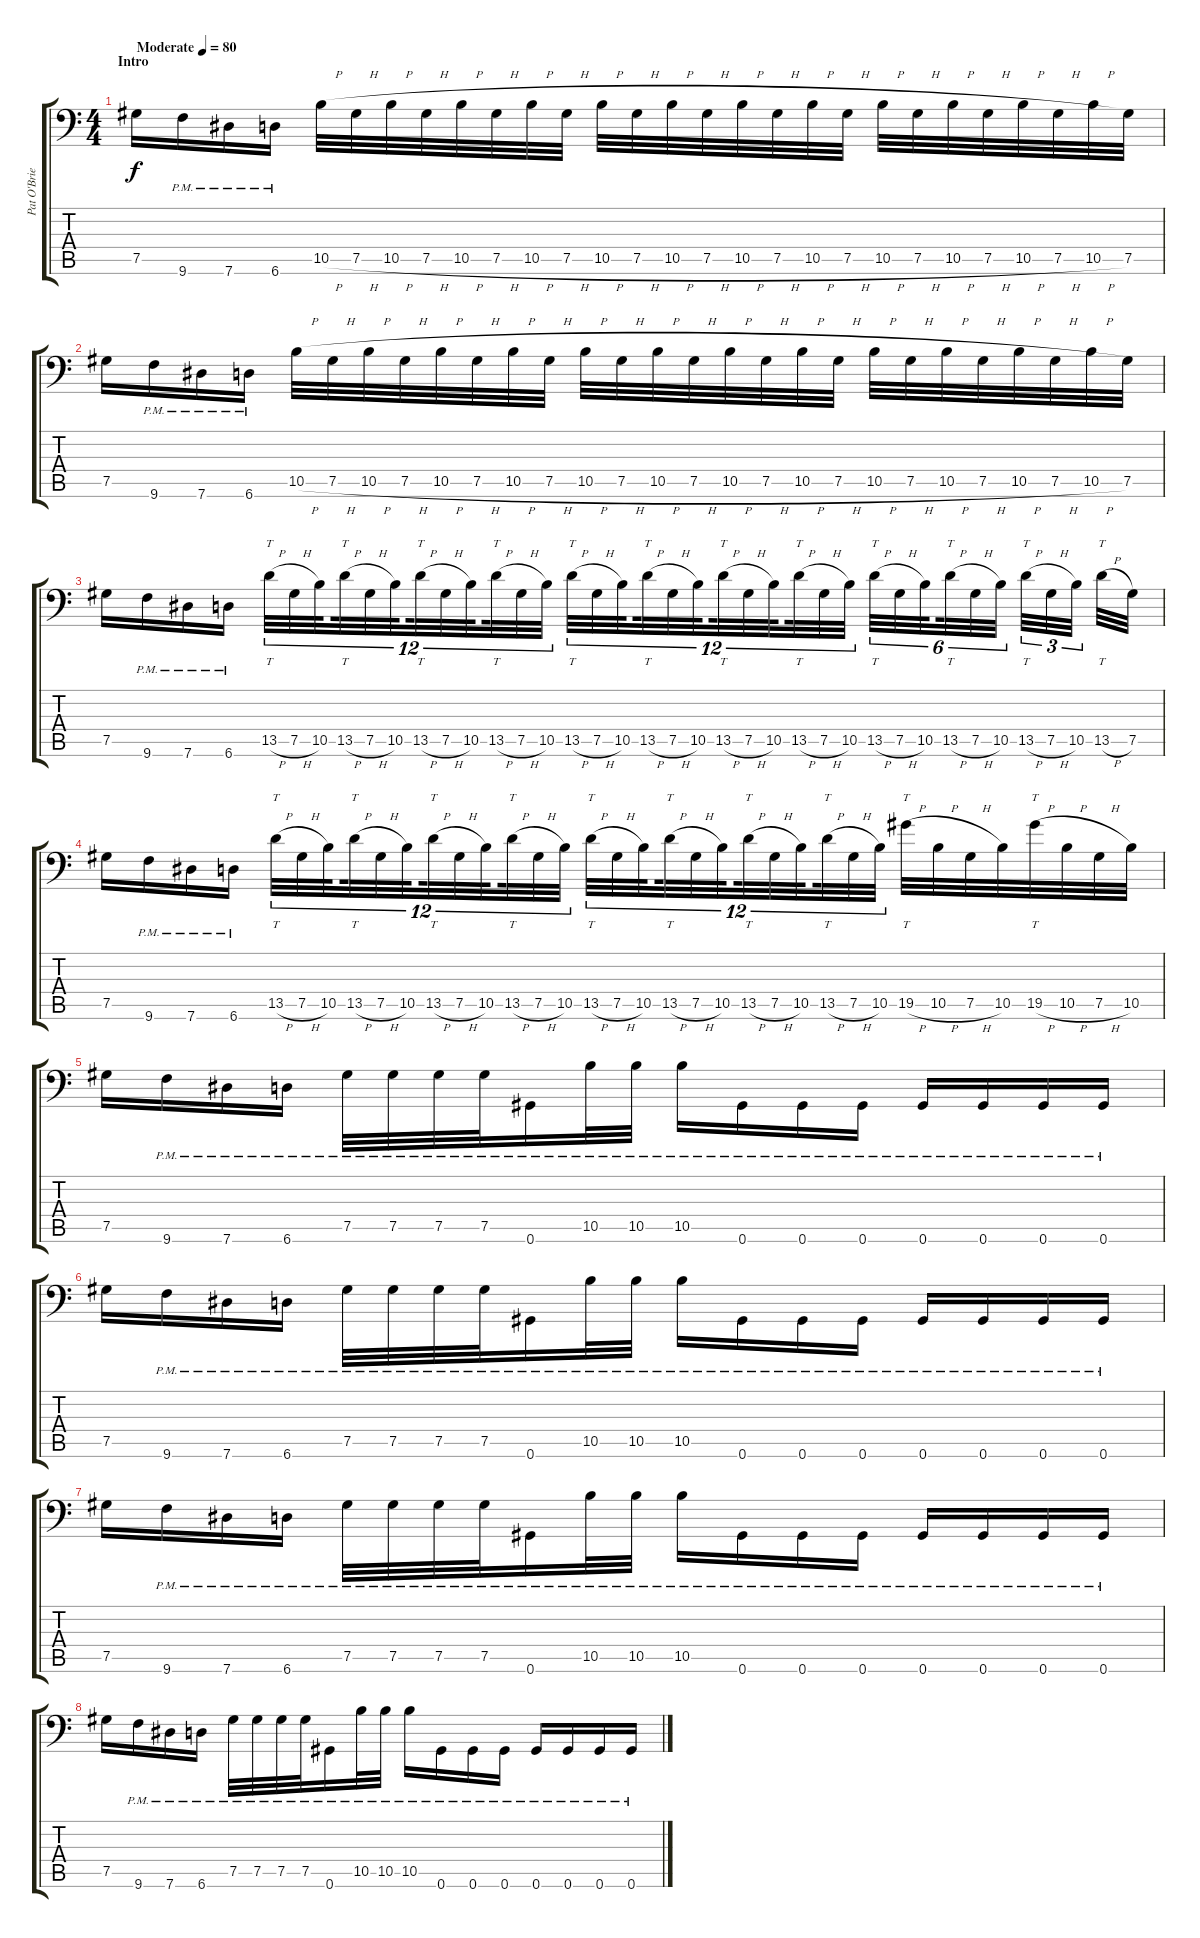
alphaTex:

\track ("Pat O'Brien" "Pat O'Brie") {instrument distortionguitar}
\staff {score tabs}
\tuning (Ab3 Eb3 B2 Gb2 Db2 Ab1) {hide}
\ts (4 4)
\section ("" "Intro")
\tempo (80 "Moderate")
\clef f4
\ks c
7.5.16{dy f instrument distortionguitar} 9.6{pm}.16 7.6{pm}.16 6.6{pm}.16 10.5{h}.32 7.5{h}.32 10.5{h}.32 7.5{h}.32 10.5{h}.32 7.5{h}.32 10.5{h}.32 7.5{h}.32 10.5{h}.32 7.5{h}.32 10.5{h}.32 7.5{h}.32 10.5{h}.32 7.5{h}.32 10.5{h}.32 7.5{h}.32 10.5{h}.32 7.5{h}.32 10.5{h}.32 7.5{h}.32 10.5{h}.32 7.5{h}.32 10.5{h}.32 7.5.32 |
7.5.16 9.6{pm}.16 7.6{pm}.16 6.6{pm}.16 10.5{h}.32 7.5{h}.32 10.5{h}.32 7.5{h}.32 10.5{h}.32 7.5{h}.32 10.5{h}.32 7.5{h}.32 10.5{h}.32 7.5{h}.32 10.5{h}.32 7.5{h}.32 10.5{h}.32 7.5{h}.32 10.5{h}.32 7.5{h}.32 10.5{h}.32 7.5{h}.32 10.5{h}.32 7.5{h}.32 10.5{h}.32 7.5{h}.32 10.5{h}.32 7.5.32 |
7.5.16 9.6{pm}.16 7.6{pm}.16 6.6{pm}.16 13.5{h}.32{tt tu (12 8)} 7.5{h}.32{tu (12 8)} 10.5.32{tu (12 8) beam splitsecondary} 13.5{h}.32{tt tu (12 8)} 7.5{h}.32{tu (12 8)} 10.5.32{tu (12 8) beam splitsecondary} 13.5{h}.32{tt tu (12 8)} 7.5{h}.32{tu (12 8)} 10.5.32{tu (12 8) beam splitsecondary} 13.5{h}.32{tt tu (12 8)} 7.5{h}.32{tu (12 8)} 10.5.32{tu (12 8)} 13.5{h}.32{tt tu (12 8)} 7.5{h}.32{tu (12 8)} 10.5.32{tu (12 8) beam splitsecondary} 13.5{h}.32{tt tu (12 8)} 7.5{h}.32{tu (12 8)} 10.5.32{tu (12 8) beam splitsecondary} 13.5{h}.32{tt tu (12 8)} 7.5{h}.32{tu (12 8)} 10.5.32{tu (12 8) beam splitsecondary} 13.5{h}.32{tt tu (12 8)} 7.5{h}.32{tu (12 8)} 10.5.32{tu (12 8)} 13.5{h}.32{tt tu (6 4)} 7.5{h}.32{tu (6 4)} 10.5.32{tu (6 4) beam splitsecondary} 13.5{h}.32{tt tu (6 4)} 7.5{h}.32{tu (6 4)} 10.5.32{tu (6 4) beam splitsecondary} 13.5{h}.32{tt tu (3 2)} 7.5{h}.32{tu (3 2)} 10.5.32{tu (3 2) beam splitsecondary} 13.5{h}.32{tt} 7.5.32 |
7.5.16 9.6{pm}.16 7.6{pm}.16 6.6{pm}.16 13.5{h}.32{tt tu (12 8)} 7.5{h}.32{tu (12 8)} 10.5.32{tu (12 8) beam splitsecondary} 13.5{h}.32{tt tu (12 8)} 7.5{h}.32{tu (12 8)} 10.5.32{tu (12 8) beam splitsecondary} 13.5{h}.32{tt tu (12 8)} 7.5{h}.32{tu (12 8)} 10.5.32{tu (12 8) beam splitsecondary} 13.5{h}.32{tt tu (12 8)} 7.5{h}.32{tu (12 8)} 10.5.32{tu (12 8)} 13.5{h}.32{tt tu (12 8)} 7.5{h}.32{tu (12 8)} 10.5.32{tu (12 8) beam splitsecondary} 13.5{h}.32{tt tu (12 8)} 7.5{h}.32{tu (12 8)} 10.5.32{tu (12 8) beam splitsecondary} 13.5{h}.32{tt tu (12 8)} 7.5{h}.32{tu (12 8)} 10.5.32{tu (12 8) beam splitsecondary} 13.5{h}.32{tt tu (12 8)} 7.5{h}.32{tu (12 8)} 10.5.32{tu (12 8)} 19.5{h}.32{tt} 10.5{h}.32 7.5{h}.32 10.5.32 19.5{h}.32{tt} 10.5{h}.32 7.5{h}.32 10.5.32 |
7.5.16 9.6{pm}.16 7.6{pm}.16 6.6{pm}.16 7.5{pm}.32 7.5{pm}.32 7.5{pm}.32 7.5{pm}.32 0.6{pm}.16 10.5{pm}.32 10.5{pm}.32 10.5{pm}.16 0.6{pm}.16 0.6{pm}.16 0.6{pm}.16 0.6{pm}.16 0.6{pm}.16 0.6{pm}.16 0.6{pm}.16 |
7.5.16 9.6{pm}.16 7.6{pm}.16 6.6{pm}.16 7.5{pm}.32 7.5{pm}.32 7.5{pm}.32 7.5{pm}.32 0.6{pm}.16 10.5{pm}.32 10.5{pm}.32 10.5{pm}.16 0.6{pm}.16 0.6{pm}.16 0.6{pm}.16 0.6{pm}.16 0.6{pm}.16 0.6{pm}.16 0.6{pm}.16 |
7.5.16 9.6{pm}.16 7.6{pm}.16 6.6{pm}.16 7.5{pm}.32 7.5{pm}.32 7.5{pm}.32 7.5{pm}.32 0.6{pm}.16 10.5{pm}.32 10.5{pm}.32 10.5{pm}.16 0.6{pm}.16 0.6{pm}.16 0.6{pm}.16 0.6{pm}.16 0.6{pm}.16 0.6{pm}.16 0.6{pm}.16 |
7.5.16 9.6{pm}.16 7.6{pm}.16 6.6{pm}.16 7.5{pm}.32 7.5{pm}.32 7.5{pm}.32 7.5{pm}.32 0.6{pm}.16 10.5{pm}.32 10.5{pm}.32 10.5{pm}.16 0.6{pm}.16 0.6{pm}.16 0.6{pm}.16 0.6{pm}.16 0.6{pm}.16 0.6{pm}.16 0.6{pm}.16
